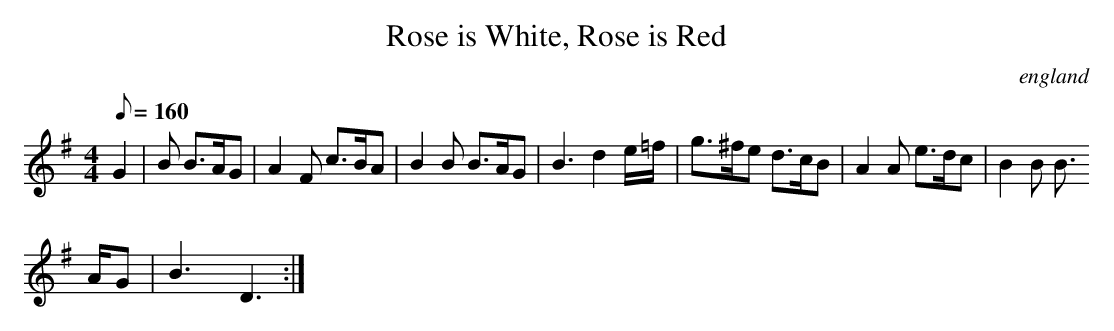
X:1
T: Rose is White, Rose is Red
O:england
M:4/4
L:1/8
Q:160
K:G
G2|B B>AG|A2 F c>BA|B2 B B>AG|B3 d2 e/2=f/2|g>^fe d>cB|A2 A e>dc|B2 B B>
AG|B3 D3:|
